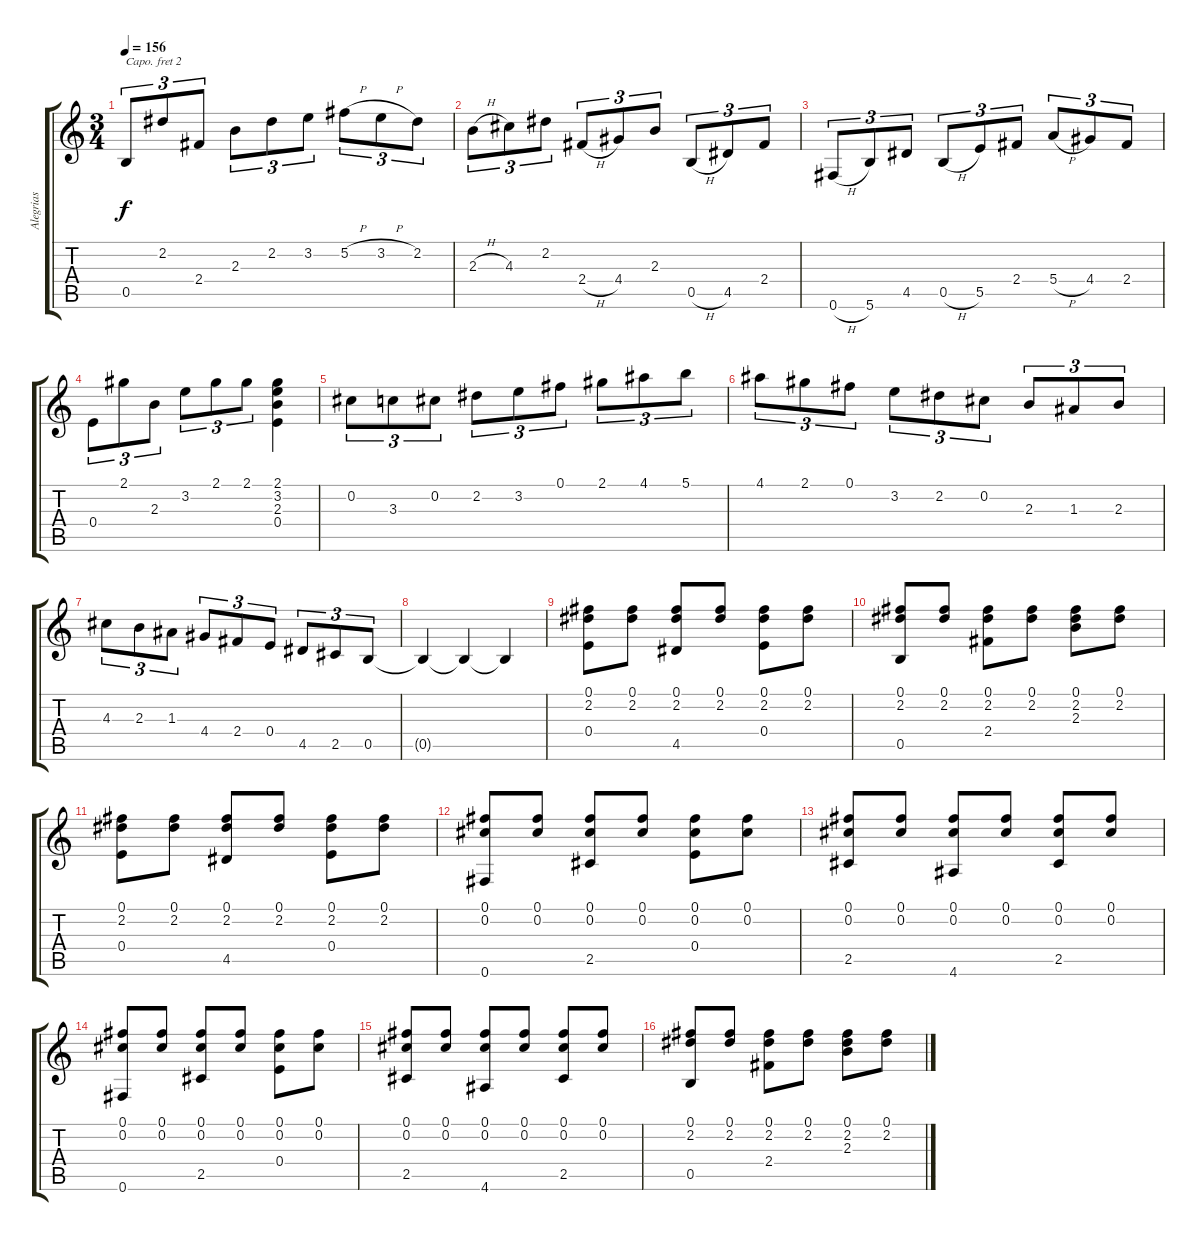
\track ("Alegrias" "Alegrias") {instrument acousticguitarnylon}
\staff {score tabs}
\capo 2
\tuning (E4 B3 G3 D3 A2 E2) {hide}
\ts (3 4)
\tempo 156
\clef g2
\ks c
0.5.8{tu (3 2) dy f} 2.2.8{tu (3 2)} 2.4.8{tu (3 2)} 2.3.8{tu (3 2)} 2.2.8{tu (3 2)} 3.2.8{tu (3 2)} 5.2{h}.8{tu (3 2)} 3.2{h}.8{tu (3 2)} 2.2.8{tu (3 2)} |
2.3{h}.8{tu (3 2)} 4.3.8{tu (3 2)} 2.2.8{tu (3 2)} 2.4{h}.8{tu (3 2)} 4.4.8{tu (3 2)} 2.3.8{tu (3 2)} 0.5{h}.8{tu (3 2)} 4.5.8{tu (3 2)} 2.4.8{tu (3 2)} |
0.6{h}.8{tu (3 2)} 5.6.8{tu (3 2)} 4.5.8{tu (3 2)} 0.5{h}.8{tu (3 2)} 5.5.8{tu (3 2)} 2.4.8{tu (3 2)} 5.4{h}.8{tu (3 2)} 4.4.8{tu (3 2)} 2.4.8{tu (3 2)} |
0.4.8{tu (3 2)} 2.1.8{tu (3 2)} 2.3.8{tu (3 2)} 3.2.8{tu (3 2)} 2.1.8{tu (3 2)} 2.1.8{tu (3 2)} (2.1 3.2 2.3 0.4).4 |
0.2.8{tu (3 2)} 3.3.8{tu (3 2)} 0.2.8{tu (3 2)} 2.2.8{tu (3 2)} 3.2.8{tu (3 2)} 0.1.8{tu (3 2)} 2.1.8{tu (3 2)} 4.1.8{tu (3 2)} 5.1.8{tu (3 2)} |
4.1.8{tu (3 2)} 2.1.8{tu (3 2)} 0.1.8{tu (3 2)} 3.2.8{tu (3 2)} 2.2.8{tu (3 2)} 0.2.8{tu (3 2)} 2.3.8{tu (3 2)} 1.3.8{tu (3 2)} 2.3.8{tu (3 2)} |
4.3.8{tu (3 2)} 2.3.8{tu (3 2)} 1.3.8{tu (3 2)} 4.4.8{tu (3 2)} 2.4.8{tu (3 2)} 0.4.8{tu (3 2)} 4.5.8{tu (3 2)} 2.5.8{tu (3 2)} 0.5.8{tu (3 2)} |
0.5{t}.4 0.5{t}.4 0.5{t}.4 |
(0.1 2.2 0.4).8 (0.1 2.2).8 (0.1 2.2 4.5).8 (0.1 2.2).8 (0.1 2.2 0.4).8 (0.1 2.2).8 |
(0.1 2.2 0.5).8 (0.1 2.2).8 (0.1 2.2 2.4).8 (0.1 2.2).8 (0.1 2.2 2.3).8 (0.1 2.2).8 |
(0.1 2.2 0.4).8 (0.1 2.2).8 (0.1 2.2 4.5).8 (0.1 2.2).8 (0.1 2.2 0.4).8 (0.1 2.2).8 |
(0.1 0.2 0.6).8 (0.1 0.2).8 (0.1 0.2 2.5).8 (0.1 0.2).8 (0.1 0.2 0.4).8 (0.1 0.2).8 |
(0.1 0.2 2.5).8 (0.1 0.2).8 (0.1 0.2 4.6).8 (0.1 0.2).8 (0.1 0.2 2.5).8 (0.1 0.2).8 |
(0.1 0.2 0.6).8 (0.1 0.2).8 (0.1 0.2 2.5).8 (0.1 0.2).8 (0.1 0.2 0.4).8 (0.1 0.2).8 |
(0.1 0.2 2.5).8 (0.1 0.2).8 (0.1 0.2 4.6).8 (0.1 0.2).8 (0.1 0.2 2.5).8 (0.1 0.2).8 |
(0.1 2.2 0.5).8 (0.1 2.2).8 (0.1 2.2 2.4).8 (0.1 2.2).8 (0.1 2.2 2.3).8 (0.1 2.2).8
